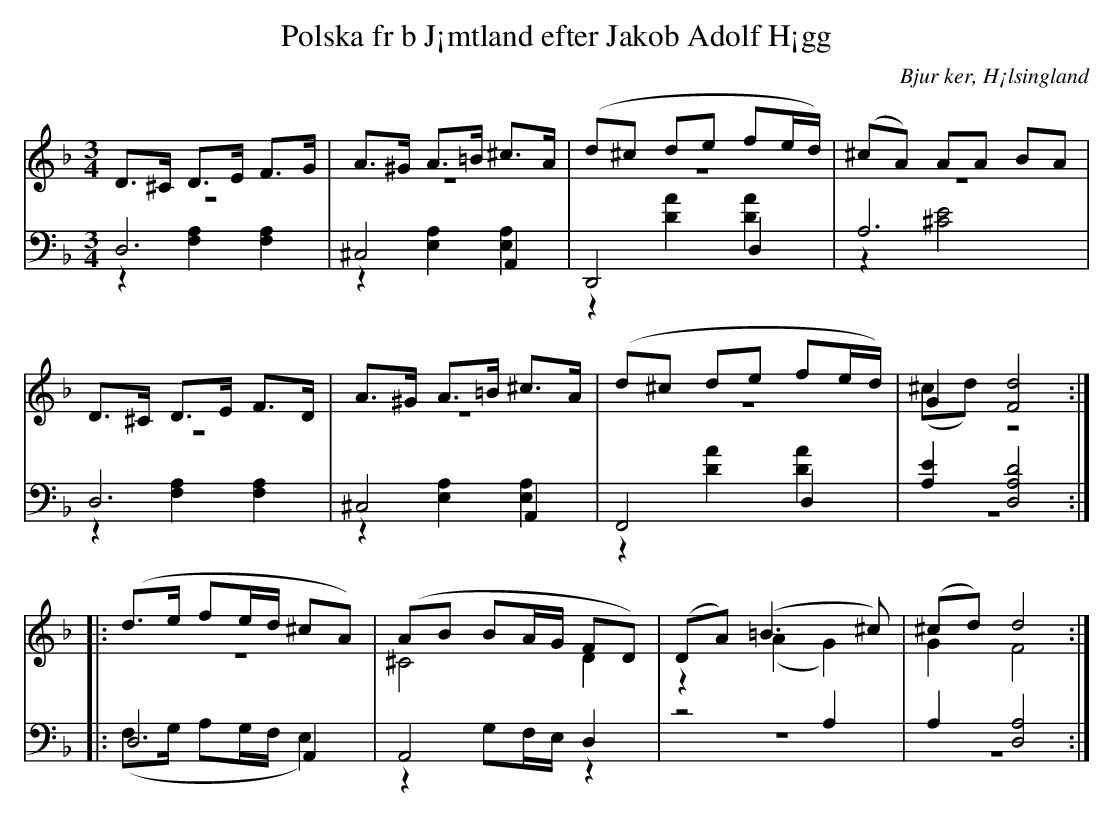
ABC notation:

X:1
T: Polska fr b J¡mtland efter Jakob Adolf H¡gg
O: Bjur ker, H¡lsingland
M: 3/4
L: 1/8
K: Dm
V:1
V:2 merge
V:3
V:4 merge
V:1
D>^C D>E F>G|A>^G A>=B ^c>A|(d^c de fe/d/)|(^cA) AA BA|
D>^C D>E F>D|A>^G A>=B ^c>A|(d^c de fe/d/)|G2 [F4d4]:|
|:(d>e fe/d/ ^cA)|(AB BA/G/ FD)|(DA) (=B3 ^c)|(^cd) d4:|
V:2
z6|z6|z6|z6|
z6|z6|z6|(^cd) z4:|
|:z6|^C4 D2|z2 (A2 G2)|G2 F4:|
V:3 clef=bass
D,6|^C,4 A,,2|D,,4 D,2|A,6|
D,6|^C,4 A,,2|F,,4 D,2|[A,2E2] [D,4A,4D4]:|
|:D,4 A,,2|A,,4 D,2|z4 A,2|A,2 [D,4A,4]:|
V:4 clef=bass
z2 [F,2A,2] [F,2A,2]|z2 [E,2A,2] [E,2A,2]|z2 [A2D2] [A2D2]|z2 [^C4E4]|
z2 [F,2A,2] [F,2A,2]|z2 [E,2A,2] [E,2A,2]|z2 [A2D2] [A2D2]|z6:|
|:(F,>G, A,G,/F,/ E,2)|z2 G,F,/E,/ z2|z6|z6:|
